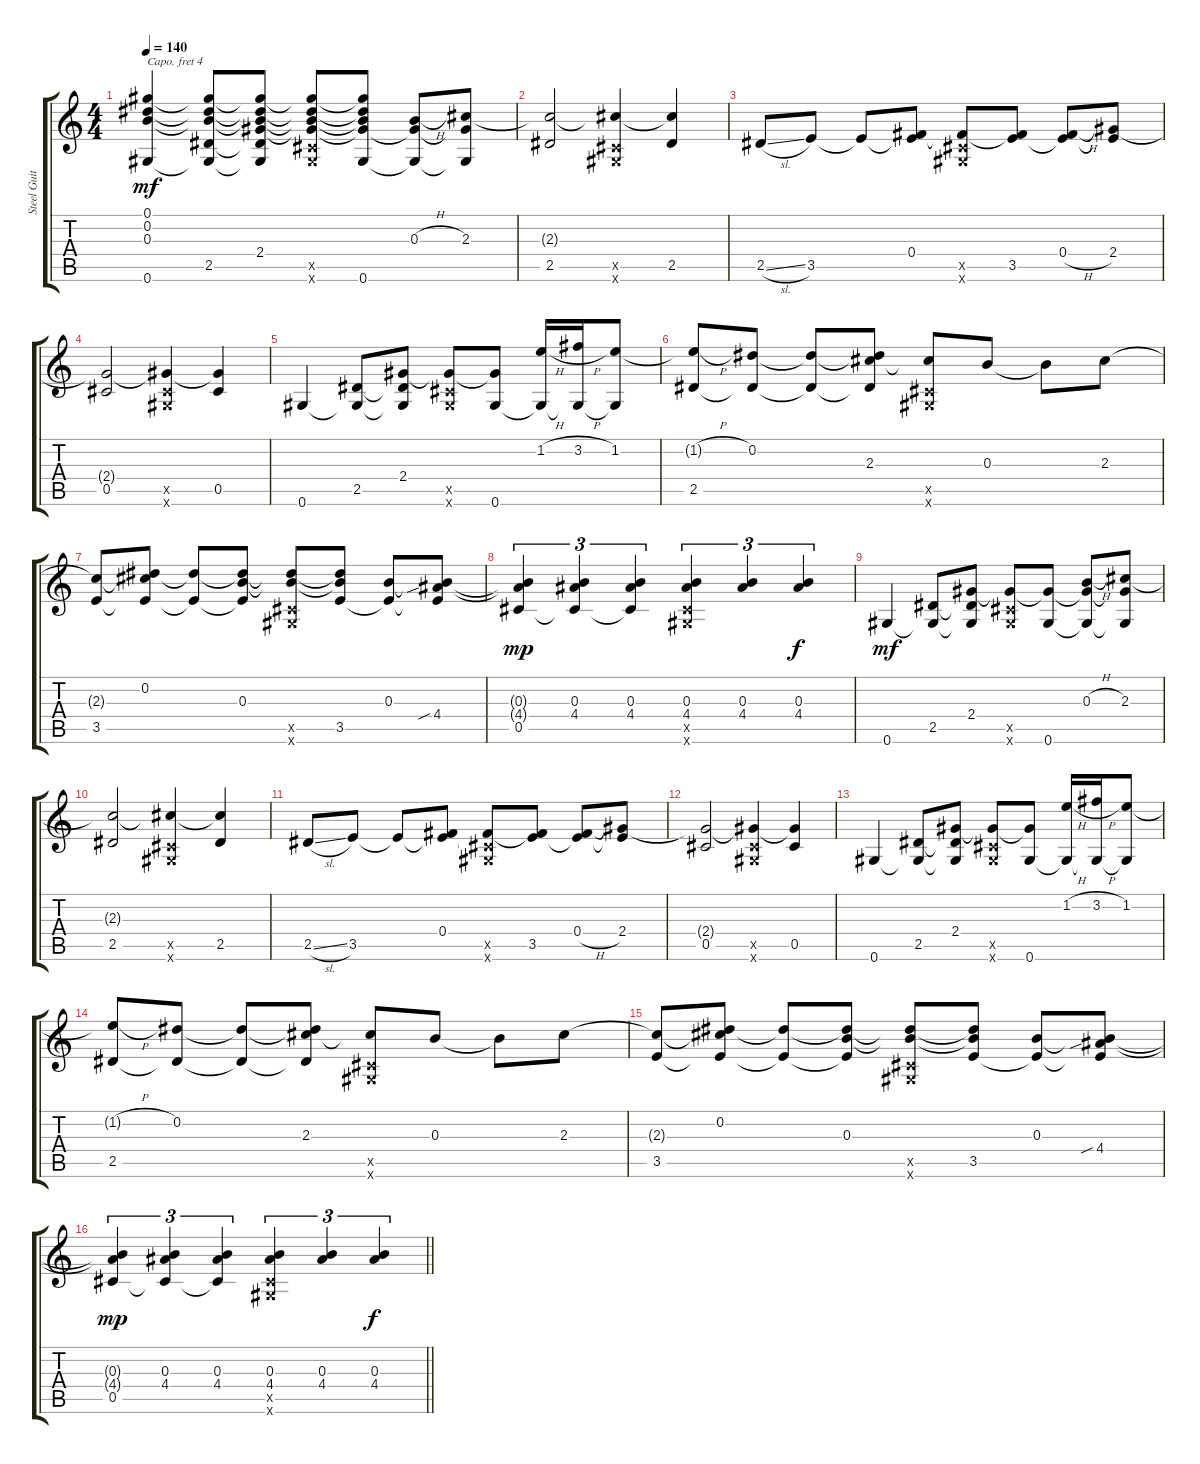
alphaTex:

\track ("Steel Guitar" "Steel Guit") {instrument acousticguitarsteel}
\staff {score tabs}
\capo 4
\tuning (E4 B3 G3 D3 A2 E2) {hide}
\ts (4 4)
\tempo 140
\clef g2
\ks c
(0.1{t} 0.2{t} 0.3{t} 0.6).4{dy mf} (0.1{t} 0.2{t} 0.3{t} 2.5 0.6{t}).8 (0.1{t} 0.2{t} 0.3{t} 2.4 2.5{t} 0.6{t}).8 (0.1{t} 0.2{t} 0.3{t} 2.4{t} 0.5{x} 0.6{x}).8 (0.1{t} 0.2{t} 0.3{t} 2.4{t} 0.6).8 (0.3{h} 2.4{t} 0.6{t}).8 (2.3 2.4{t} 0.6{t}).8 |
(2.3{t} 2.5).2 (2.3{t} 0.5{x} 0.6{x}).4 (2.3{t} 2.5).4 |
2.5{sl}.8 3.5.8 3.5{t}.8 (0.4 3.5{t}).8 (0.4{t} 0.5{x} 0.6{x}).8 (0.4{t} 3.5).8 (0.4{h} 3.5{t}).8 (2.4 3.5{t}).8 |
(2.4{t} 0.5).2 (2.4{t} 0.5{x} 0.6{x}).4 (2.4{t} 0.5).4 |
0.6.4 (2.5 0.6{t}).8 (2.4 2.5{t} 0.6{t}).8 (2.4{t} 0.5{x} 0.6{x}).8 (2.4{t} 0.6).8 (1.2{h} 0.6{t}).16 (3.2{h} 0.6{t}).16 (1.2 0.6{t}).8 |
(1.2{h t} 2.5).8 (0.2 2.5{t}).8 (0.2{t} 2.5{t}).8 (0.2{t} 2.3 2.5{t}).8 (2.3{t} 0.5{x} 0.6{x}).8 0.3.8 0.3{t}.8 2.3.8 |
(2.3{t} 3.5).8 (0.2 2.3{t} 3.5{t}).8 (0.2{t} 3.5{t}).8 (0.2{t} 0.3 3.5{t}).8 (0.2{t} 0.3{t} 0.5{x} 0.6{x}).8 (0.2{t} 0.3{t} 3.5).8 (0.3 3.5{t}).8 (0.3{t} 4.4{sib} 3.5{t}).8 |
(0.3{t} 4.4{t} 0.5).4{tu (3 2) dy mp} (0.3 4.4 0.5{t}).4{tu (3 2)} (0.3 4.4 0.5{t}).4{tu (3 2)} (0.3 4.4 0.5{x} 0.6{x}).4{tu (3 2)} (0.3 4.4).4{tu (3 2)} (0.3 4.4).4{tu (3 2) dy f} |
0.6.4{dy mf} (2.5 0.6{t}).8 (2.4 2.5{t} 0.6{t}).8 (2.4{t} 0.5{x} 0.6{x}).8 (2.4{t} 0.6).8 (0.3{h} 2.4{t} 0.6{t}).8 (2.3 2.4{t} 0.6{t}).8 |
(2.3{t} 2.5).2 (2.3{t} 0.5{x} 0.6{x}).4 (2.3{t} 2.5).4 |
2.5{sl}.8 3.5.8 3.5{t}.8 (0.4 3.5{t}).8 (0.4{t} 0.5{x} 0.6{x}).8 (0.4{t} 3.5).8 (0.4{h} 3.5{t}).8 (2.4 3.5{t}).8 |
(2.4{t} 0.5).2 (2.4{t} 0.5{x} 0.6{x}).4 (2.4{t} 0.5).4 |
0.6.4 (2.5 0.6{t}).8 (2.4 2.5{t} 0.6{t}).8 (2.4{t} 0.5{x} 0.6{x}).8 (2.4{t} 0.6).8 (1.2{h} 0.6{t}).16 (3.2{h} 0.6{t}).16 (1.2 0.6{t}).8 |
(1.2{h t} 2.5).8 (0.2 2.5{t}).8 (0.2{t} 2.5{t}).8 (0.2{t} 2.3 2.5{t}).8 (2.3{t} 0.5{x} 0.6{x}).8 0.3.8 0.3{t}.8 2.3.8 |
(2.3{t} 3.5).8 (0.2 2.3{t} 3.5{t}).8 (0.2{t} 3.5{t}).8 (0.2{t} 0.3 3.5{t}).8 (0.2{t} 0.3{t} 0.5{x} 0.6{x}).8 (0.2{t} 0.3{t} 3.5).8 (0.3 3.5{t}).8 (0.3{t} 4.4{sib} 3.5{t}).8 |
\barLineRight lightlight
(0.3{t} 4.4{t} 0.5).4{tu (3 2) dy mp} (0.3 4.4 0.5{t}).4{tu (3 2)} (0.3 4.4 0.5{t}).4{tu (3 2)} (0.3 4.4 0.5{x} 0.6{x}).4{tu (3 2)} (0.3 4.4).4{tu (3 2)} (0.3 4.4).4{tu (3 2) dy f}
